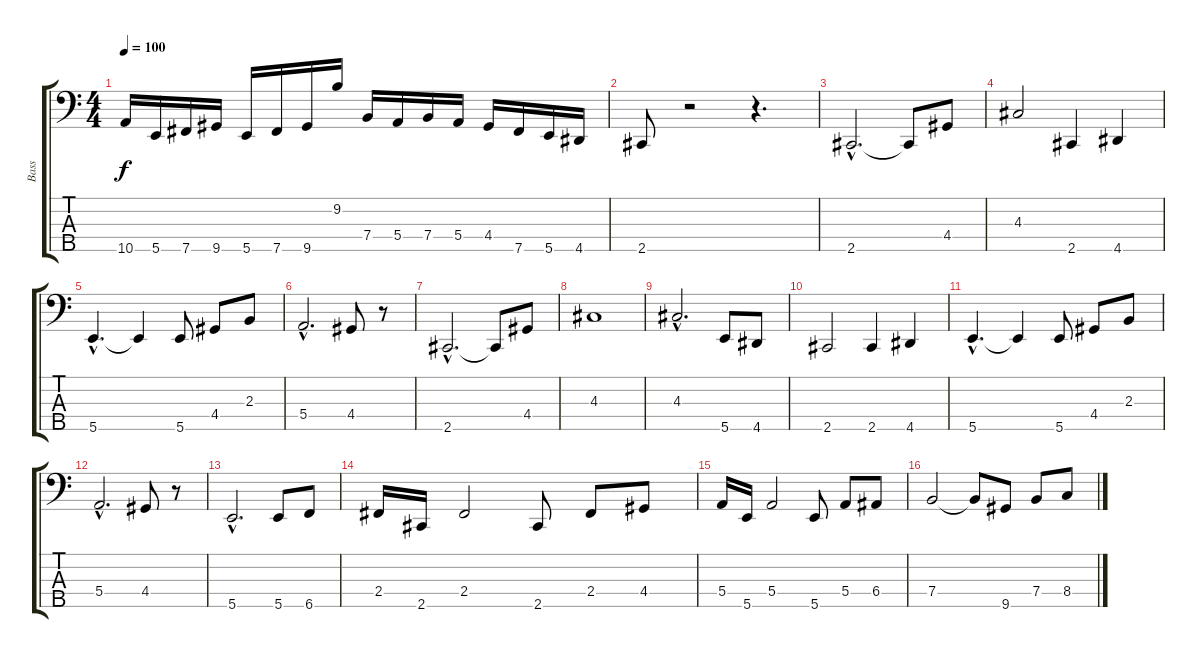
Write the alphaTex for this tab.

\track ("Bass" "Bass") {instrument slapbass2}
\staff {score tabs}
\tuning (G2 D2 A1 E1 B0) {hide}
\ts (4 4)
\tempo 100
\clef f4
\ks c
10.5.16{dy f} 5.5.16 7.5.16 9.5.16 5.5.16 7.5.16 9.5.16 9.2.16 7.4.16 5.4.16 7.4.16 5.4.16 4.4.16 7.5.16 5.5.16 4.5.16 |
2.5.8 r.2 r.4{d} |
2.5{hac}.2{d} 2.5{t}.8 4.4.8 |
4.3.2 2.5.4 4.5.4 |
5.5{hac}.4{d} 5.5{t}.4 5.5.8 4.4.8 2.3.8 |
5.4{hac}.2{d} 4.4.8 r.8 |
2.5{hac}.2{d} 2.5{t}.8 4.4.8 |
4.3.1 |
4.3{hac}.2{d} 5.5.8 4.5.8 |
2.5.2 2.5.4 4.5.4 |
5.5{hac}.4{d} 5.5{t}.4 5.5.8 4.4.8 2.3.8 |
5.4{hac}.2{d} 4.4.8 r.8 |
5.5{hac}.2{d} 5.5.8 6.5.8 |
2.4.16 2.5.16 2.4.2 2.5.8 2.4.8 4.4.8 |
5.4.16 5.5.16 5.4.2 5.5.8 5.4.8 6.4.8 |
7.4.2 7.4{t}.8 9.5.8 7.4.8 8.4.8
